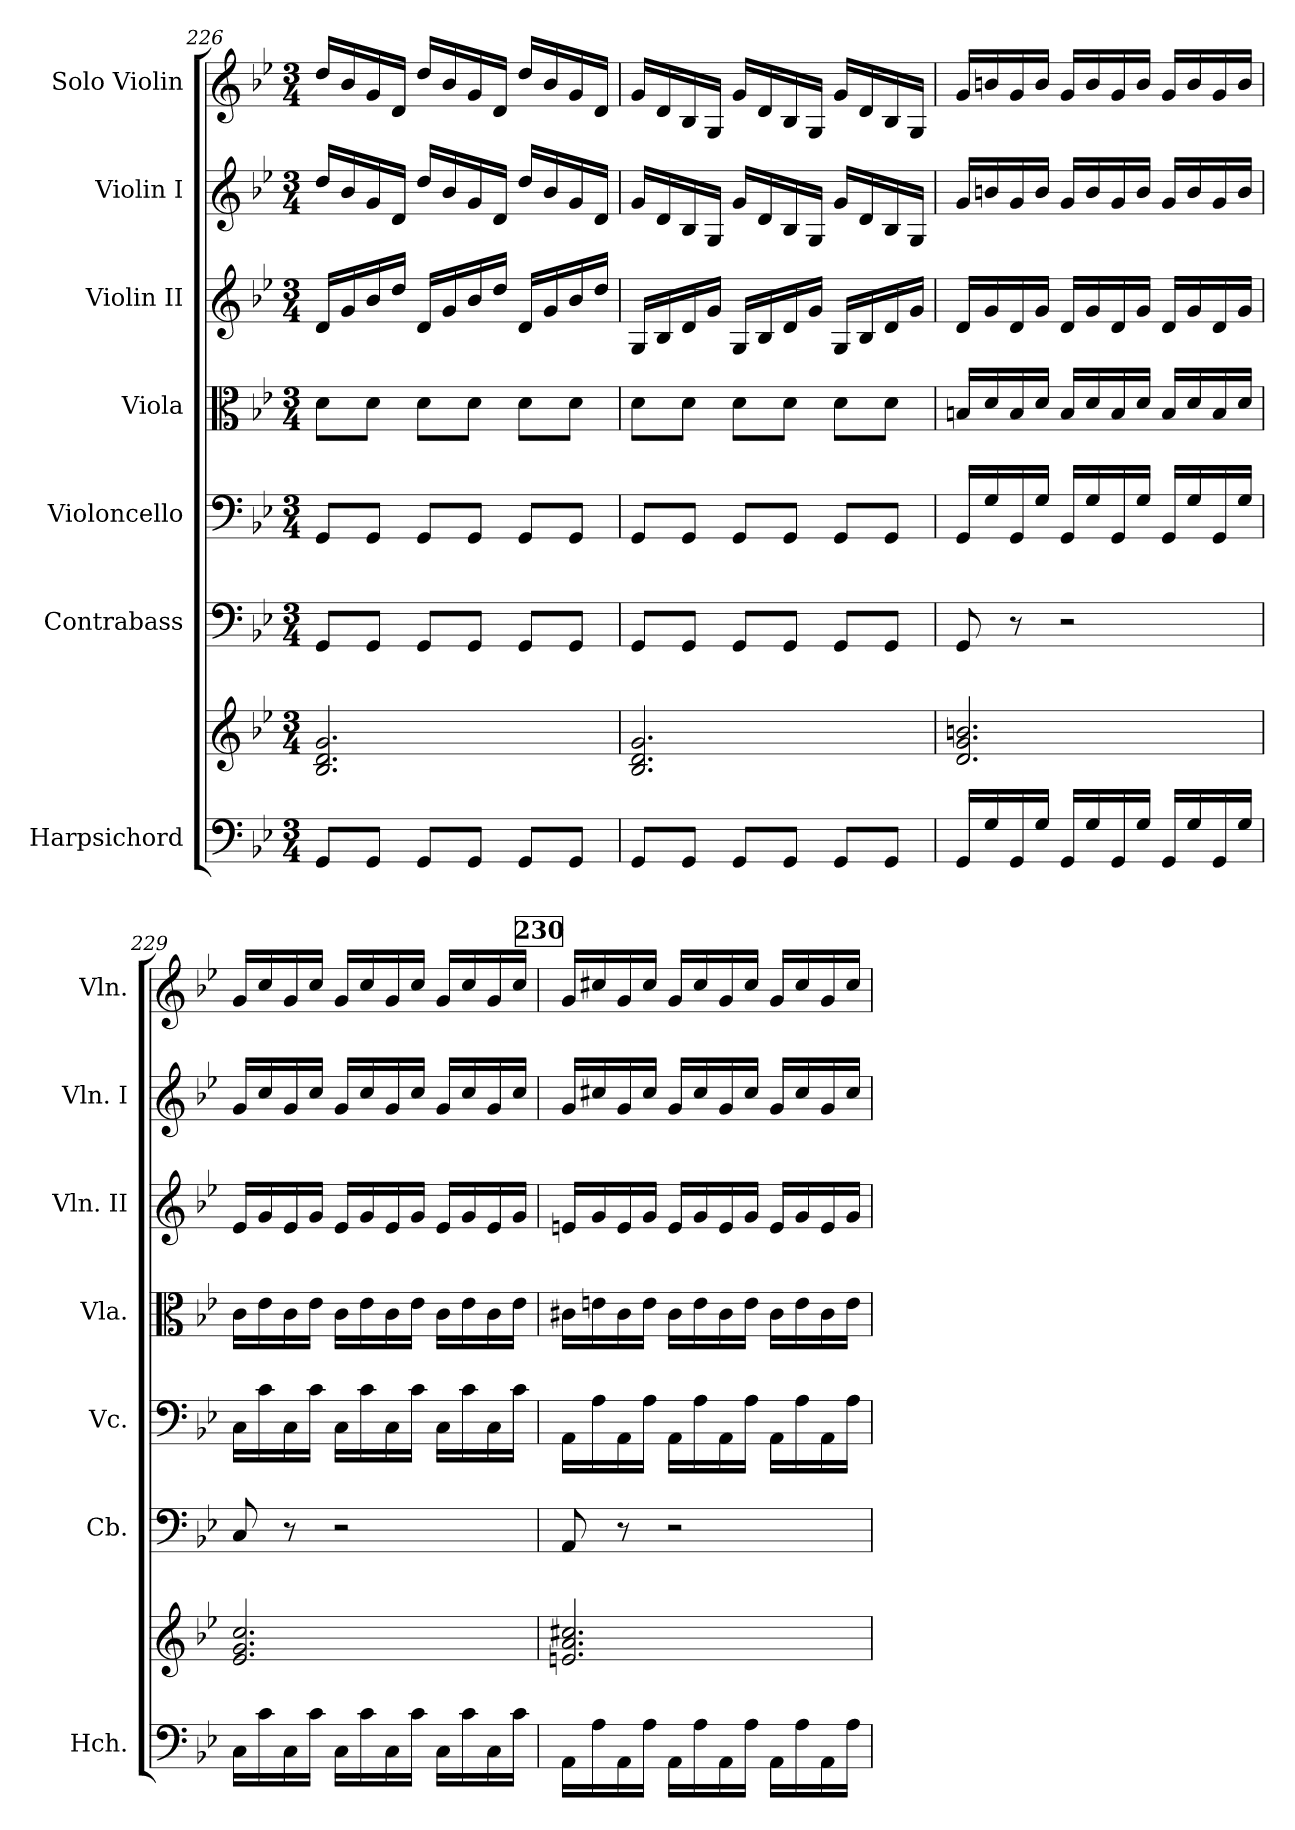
**kern	**kern	**kern	**kern	**kern	**kern	**kern	**kern
*part7	*part7	*part6	*part5	*part4	*part3	*part2	*part1
*staff8	*staff7	*staff6	*staff5	*staff4	*staff3	*staff2	*staff1
*I"Harpsichord	*	*I"Contrabass	*I"Violoncello	*I"Viola	*I"Violin II	*I"Violin I	*I"Solo Violin
*I'Hch.	*	*I'Cb.	*I'Vc.	*I'Vla.	*I'Vln. II	*I'Vln. I	*I'Vln.
*clefF4	*clefG2	*clefF4	*clefF4	*clefC3	*clefG2	*clefG2	*clefG2
*	*	*ITrd7c12	*	*	*	*	*
*k[b-e-]	*k[b-e-]	*k[b-e-]	*k[b-e-]	*k[b-e-]	*k[b-e-]	*k[b-e-]	*k[b-e-]
*M3/4	*M3/4	*M3/4	*M3/4	*M3/4	*M3/4	*M3/4	*M3/4
=226	=226	=226	=226	=226	=226	=226	=226
8GG/L	2.B-/ 2.d/ 2.g/	8GGG/L	8GG/L	8d\L	16d/LL	16dd/LL	16dd/LL
.	.	.	.	.	16g/	16b-/	16b-/
8GG/J	.	8GGG/J	8GG/J	8d\J	16b-/	16g/	16g/
.	.	.	.	.	16dd/JJ	16d/JJ	16d/JJ
8GG/L	.	8GGG/L	8GG/L	8d\L	16d/LL	16dd/LL	16dd/LL
.	.	.	.	.	16g/	16b-/	16b-/
8GG/J	.	8GGG/J	8GG/J	8d\J	16b-/	16g/	16g/
.	.	.	.	.	16dd/JJ	16d/JJ	16d/JJ
8GG/L	.	8GGG/L	8GG/L	8d\L	16d/LL	16dd/LL	16dd/LL
.	.	.	.	.	16g/	16b-/	16b-/
8GG/J	.	8GGG/J	8GG/J	8d\J	16b-/	16g/	16g/
.	.	.	.	.	16dd/JJ	16d/JJ	16d/JJ
=227	=227	=227	=227	=227	=227	=227	=227
8GG/L	2.B-/ 2.d/ 2.g/	8GGG/L	8GG/L	8d\L	16G/LL	16g/LL	16g/LL
.	.	.	.	.	16B-/	16d/	16d/
8GG/J	.	8GGG/J	8GG/J	8d\J	16d/	16B-/	16B-/
.	.	.	.	.	16g/JJ	16G/JJ	16G/JJ
8GG/L	.	8GGG/L	8GG/L	8d\L	16G/LL	16g/LL	16g/LL
.	.	.	.	.	16B-/	16d/	16d/
8GG/J	.	8GGG/J	8GG/J	8d\J	16d/	16B-/	16B-/
.	.	.	.	.	16g/JJ	16G/JJ	16G/JJ
8GG/L	.	8GGG/L	8GG/L	8d\L	16G/LL	16g/LL	16g/LL
.	.	.	.	.	16B-/	16d/	16d/
8GG/J	.	8GGG/J	8GG/J	8d\J	16d/	16B-/	16B-/
.	.	.	.	.	16g/JJ	16G/JJ	16G/JJ
!!LO:PB:g=z
=228	=228	=228	=228	=228	=228	=228	=228
16GG/LL	2.d/ 2.g/ 2.bn/	8GGG/	16GG/LL	16Bn/LL	16d/LL	16g/LL	16g/LL
16G/	.	.	16G/	16d/	16g/	16bn/	16bn/
16GG/	.	8r	16GG/	16B/	16d/	16g/	16g/
16G/JJ	.	.	16G/JJ	16d/JJ	16g/JJ	16b/JJ	16b/JJ
16GG/LL	.	2r	16GG/LL	16B/LL	16d/LL	16g/LL	16g/LL
16G/	.	.	16G/	16d/	16g/	16b/	16b/
16GG/	.	.	16GG/	16B/	16d/	16g/	16g/
16G/JJ	.	.	16G/JJ	16d/JJ	16g/JJ	16b/JJ	16b/JJ
16GG/LL	.	.	16GG/LL	16B/LL	16d/LL	16g/LL	16g/LL
16G/	.	.	16G/	16d/	16g/	16b/	16b/
16GG/	.	.	16GG/	16B/	16d/	16g/	16g/
16G/JJ	.	.	16G/JJ	16d/JJ	16g/JJ	16b/JJ	16b/JJ
=229	=229	=229	=229	=229	=229	=229	=229
16C\LL	2.e-/ 2.g/ 2.cc/	8CC/	16C\LL	16c\LL	16e-/LL	16g/LL	16g/LL
16c\	.	.	16c\	16e-\	16g/	16cc/	16cc/
16C\	.	8r	16C\	16c\	16e-/	16g/	16g/
16c\JJ	.	.	16c\JJ	16e-\JJ	16g/JJ	16cc/JJ	16cc/JJ
16C\LL	.	2r	16C\LL	16c\LL	16e-/LL	16g/LL	16g/LL
16c\	.	.	16c\	16e-\	16g/	16cc/	16cc/
16C\	.	.	16C\	16c\	16e-/	16g/	16g/
16c\JJ	.	.	16c\JJ	16e-\JJ	16g/JJ	16cc/JJ	16cc/JJ
16C\LL	.	.	16C\LL	16c\LL	16e-/LL	16g/LL	16g/LL
16c\	.	.	16c\	16e-\	16g/	16cc/	16cc/
16C\	.	.	16C\	16c\	16e-/	16g/	16g/
16c\JJ	.	.	16c\JJ	16e-\JJ	16g/JJ	16cc/JJ	16cc/JJ
!!LO:REH:place=s1:a:B:fs=14:t=230
=230	=230	=230	=230	=230	=230	=230	=230
16AA\LL	2.en/ 2.a/ 2.cc#X/	8AAA/	16AA\LL	16c#X\LL	16en/LL	16g/LL	16g/LL
16A\	.	.	16A\	16en\	16g/	16cc#X/	16cc#X/
16AA\	.	8r	16AA\	16c#\	16e/	16g/	16g/
16A\JJ	.	.	16A\JJ	16e\JJ	16g/JJ	16cc#/JJ	16cc#/JJ
16AA\LL	.	2r	16AA\LL	16c#\LL	16e/LL	16g/LL	16g/LL
16A\	.	.	16A\	16e\	16g/	16cc#/	16cc#/
16AA\	.	.	16AA\	16c#\	16e/	16g/	16g/
16A\JJ	.	.	16A\JJ	16e\JJ	16g/JJ	16cc#/JJ	16cc#/JJ
16AA\LL	.	.	16AA\LL	16c#\LL	16e/LL	16g/LL	16g/LL
16A\	.	.	16A\	16e\	16g/	16cc#/	16cc#/
16AA\	.	.	16AA\	16c#\	16e/	16g/	16g/
16A\JJ	.	.	16A\JJ	16e\JJ	16g/JJ	16cc#/JJ	16cc#/JJ
=	=	=	=	=	=	=	=
*-	*-	*-	*-	*-	*-	*-	*-
